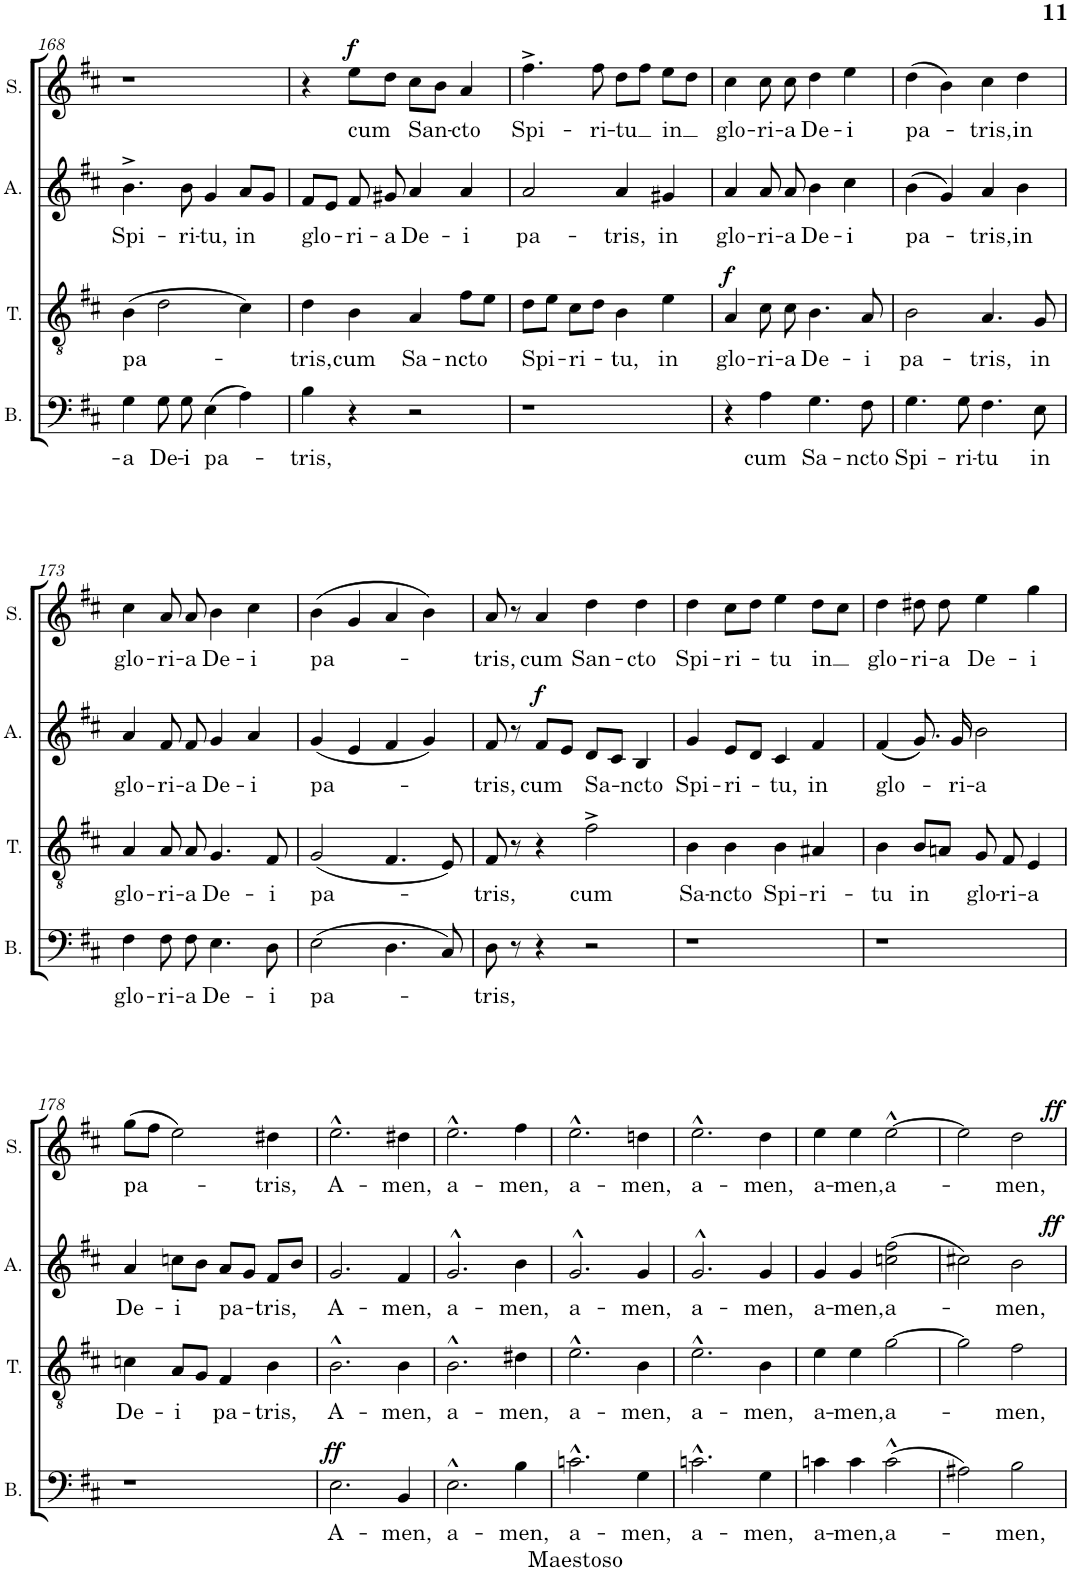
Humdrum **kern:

**kern	**text	**text	**dynam	**kern	**text	**dynam	**kern	**text	**dynam	**kern	**text	**dynam
*part4	*part4	*part4	*part4	*part3	*part3	*part3	*part2	*part2	*part2	*part1	*part1	*part1
*staff4	*staff4	*staff4	*staff4	*staff3	*staff3	*staff3	*staff2	*staff2	*staff2	*staff1	*staff1	*staff1
*I"Bass	*	*	*	*I"Tenor	*	*	*I"Alto	*	*	*I"Soprano	*	*
*I'B.	*	*	*	*I'T.	*	*	*I'A.	*	*	*I'S.	*	*
!!LO:PB:g=z
*clefF4	*	*	*	*clefGv2	*	*	*clefG2	*	*	*clefG2	*	*
*k[f#c#]	*	*	*	*k[f#c#]	*	*	*k[f#c#]	*	*	*k[f#c#]	*	*
*M4/4	*	*	*	*M4/4	*	*	*M4/4	*	*	*M4/4	*	*
*met(c)	*	*	*	*met(c)	*	*	*met(c)	*	*	*met(c)	*	*
=168	=168	=168	=168	=168	=168	=168	=168	=168	=168	=168	=168	=168
!	!LO:LY:b	!	!	!	!LO:LY:b	!	!	!LO:LY:b	!	!	!	!
4G\	-a	.	.	(4B\	pa-	.	4.b^\	Spi-	.	1r	.	.
!	!LO:LY:b	!	!	!	!	!	!	!	!	!	!	!
8G\L	De-	.	.	2d\	.	.	.	.	.	.	.	.
!	!LO:LY:b	!	!	!	!	!	!	!LO:LY:b	!	!	!	!
8G\J	-i	.	.	.	.	.	8b\	-ri-	.	.	.	.
!	!LO:LY:b	!	!	!	!	!	!	!LO:LY:b	!	!	!	!
(4E\	pa-	.	.	.	.	.	4g/	-tu,	.	.	.	.
!	!	!	!	!	!	!	!	!LO:LY:b	!	!	!	!
4A\)	.	.	.	4c#\)	.	.	8a/L	in	.	.	.	.
.	.	.	.	.	.	.	8g/J	.	.	.	.	.
=169	=169	=169	=169	=169	=169	=169	=169	=169	=169	=169	=169	=169
!	!LO:LY:b	!	!	!	!LO:LY:b	!	!	!LO:LY:b	!	!	!	!
4B\	-tris,	.	.	4d\	-tris,	.	8f#/L	glo-	.	4r	.	.
.	.	.	.	.	.	.	8e/J	.	.	.	.	.
!	!	!	!	!	!LO:LY:b	!	!	!LO:LY:b	!	!	!LO:LY:b	!LO:DY:a
4r	.	.	.	4B\	cum	.	8f#/	-ri-	.	8ee\L	cum	f
!	!	!	!	!	!	!	!	!LO:LY:b	!	!	!	!
.	.	.	.	.	.	.	8g#X/	-a	.	8dd\J	.	.
!	!	!	!	!	!LO:LY:b	!	!	!LO:LY:b	!	!	!LO:LY:b	!
2r	.	.	.	4A/	Sa-	.	4a/	De-	.	8cc#\L	San-	.
.	.	.	.	.	.	.	.	.	.	8b\J	.	.
!	!	!	!	!	!LO:LY:b	!	!	!LO:LY:b	!	!	!LO:LY:b	!
.	.	.	.	8f#\L	-ncto	.	4a/	-i	.	4a/	-cto	.
.	.	.	.	8e\J	.	.	.	.	.	.	.	.
=170	=170	=170	=170	=170	=170	=170	=170	=170	=170	=170	=170	=170
!	!	!	!	!	!LO:LY:b	!	!	!LO:LY:b	!	!	!LO:LY:b	!
1r	.	.	.	8d\L	Spi-	.	2a/	pa-	.	4.ff#^\	Spi-	.
.	.	.	.	8e\J	.	.	.	.	.	.	.	.
!	!	!	!	!	!LO:LY:b	!	!	!	!	!	!	!
.	.	.	.	8c#\L	-ri-	.	.	.	.	.	.	.
!	!	!	!	!	!	!	!	!	!	!	!LO:LY:b	!
.	.	.	.	8d\J	.	.	.	.	.	8ff#\	-ri-	.
!	!	!	!	!	!LO:LY:b	!	!	!LO:LY:b	!	!	!LO:LY:b	!
.	.	.	.	4B\	-tu,	.	4a/	-tris,	.	8dd\L	-tu	.
.	.	.	.	.	.	.	.	.	.	8ff#\J	.	.
!	!	!	!	!	!LO:LY:b	!	!	!LO:LY:b	!	!	!LO:LY:b	!
.	.	.	.	4e\	in	.	4g#X/	in	.	8ee\L	in	.
.	.	.	.	.	.	.	.	.	.	8dd\J	.	.
=171	=171	=171	=171	=171	=171	=171	=171	=171	=171	=171	=171	=171
!	!	!	!	!	!LO:LY:b	!LO:DY:a	!	!LO:LY:b	!	!	!LO:LY:b	!
4r	.	.	.	4A/	glo-	f	4a/	glo-	.	4cc#\	glo-	.
!	!LO:LY:b	!	!	!	!LO:LY:b	!	!	!LO:LY:b	!	!	!LO:LY:b	!
4A\	cum	.	.	8c#\	-ri-	.	8a/	-ri-	.	8cc#\	-ri-	.
!	!	!	!	!	!LO:LY:b	!	!	!LO:LY:b	!	!	!LO:LY:b	!
.	.	.	.	8c#\	-a	.	8a/	-a	.	8cc#\	-a	.
!	!LO:LY:b	!	!	!	!LO:LY:b	!	!	!LO:LY:b	!	!	!LO:LY:b	!
4.G\	Sa-	.	.	4.B\	De-	.	4b\	De-	.	4dd\	De-	.
!	!	!	!	!	!	!	!	!LO:LY:b	!	!	!LO:LY:b	!
.	.	.	.	.	.	.	4cc#\	-i	.	4ee\	-i	.
!	!LO:LY:b	!	!	!	!LO:LY:b	!	!	!	!	!	!	!
8F#\	-ncto	.	.	8A/	-i	.	.	.	.	.	.	.
=172	=172	=172	=172	=172	=172	=172	=172	=172	=172	=172	=172	=172
!	!LO:LY:b	!	!	!	!LO:LY:b	!	!	!LO:LY:b	!	!	!LO:LY:b	!
4.G\	Spi-	.	.	2B\	pa-	.	(4b\	pa-	.	(4dd\	pa-	.
.	.	.	.	.	.	.	4g/)	.	.	4b\)	.	.
!	!LO:LY:b	!	!	!	!	!	!	!	!	!	!	!
8G\	-ri-	.	.	.	.	.	.	.	.	.	.	.
!	!LO:LY:b	!	!	!	!LO:LY:b	!	!	!LO:LY:b	!	!	!LO:LY:b	!
4.F#\	-tu	.	.	4.A/	-tris,	.	4a/	-tris,	.	4cc#\	-tris,	.
!	!	!	!	!	!	!	!	!LO:LY:b	!	!	!LO:LY:b	!
.	.	.	.	.	.	.	4b\	in	.	4dd\	in	.
!	!LO:LY:b	!	!	!	!LO:LY:b	!	!	!	!	!	!	!
8E\	in	.	.	8G/	in	.	.	.	.	.	.	.
!!LO:LB:g=z
=173	=173	=173	=173	=173	=173	=173	=173	=173	=173	=173	=173	=173
!	!LO:LY:b	!	!	!	!LO:LY:b	!	!	!LO:LY:b	!	!	!LO:LY:b	!
4F#\	glo-	.	.	4A/	glo-	.	4a/	glo-	.	4cc#\	glo-	.
!	!LO:LY:b	!	!	!	!LO:LY:b	!	!	!LO:LY:b	!	!	!LO:LY:b	!
8F#\L	-ri-	.	.	8A/	-ri-	.	8f#/	-ri-	.	8a/	-ri-	.
!	!LO:LY:b	!	!	!	!LO:LY:b	!	!	!LO:LY:b	!	!	!LO:LY:b	!
8F#\J	-a	.	.	8A/	-a	.	8f#/	-a	.	8a/	-a	.
!	!LO:LY:b	!	!	!	!LO:LY:b	!	!	!LO:LY:b	!	!	!LO:LY:b	!
4.E\	De-	.	.	4.G/	De-	.	4g/	De-	.	4b\	De-	.
!	!	!	!	!	!	!	!	!LO:LY:b	!	!	!LO:LY:b	!
.	.	.	.	.	.	.	4a/	-i	.	4cc#\	-i	.
!	!LO:LY:b	!	!	!	!LO:LY:b	!	!	!	!	!	!	!
8D\	-i	.	.	8F#/	-i	.	.	.	.	.	.	.
=174	=174	=174	=174	=174	=174	=174	=174	=174	=174	=174	=174	=174
!	!LO:LY:b	!	!	!	!LO:LY:b	!	!	!LO:LY:b	!	!	!LO:LY:b	!
(2E\	pa-	.	.	(2G/	pa-	.	(4g/	pa-	.	(4b\	pa-	.
.	.	.	.	.	.	.	4e/	.	.	4g/	.	.
4.D\	.	.	.	4.F#/	.	.	4f#/	.	.	4a/	.	.
.	.	.	.	.	.	.	4g/)	.	.	4b\)	.	.
8C#/)	.	.	.	8E/)	.	.	.	.	.	.	.	.
=175	=175	=175	=175	=175	=175	=175	=175	=175	=175	=175	=175	=175
!	!LO:LY:b	!	!	!	!LO:LY:b	!	!	!LO:LY:b	!	!	!LO:LY:b	!
8D\	-tris,	.	.	8F#/	-tris,	.	8f#/	-tris,	.	8a/	-tris,	.
8r	.	.	.	8r	.	.	8r	.	.	8r	.	.
!	!	!	!	!	!	!	!	!LO:LY:b	!LO:DY:a	!	!LO:LY:b	!
4r	.	.	.	4r	.	.	8f#/L	cum	f	4a/	cum	.
.	.	.	.	.	.	.	8e/J	.	.	.	.	.
!	!	!	!	!	!LO:LY:b	!	!	!LO:LY:b	!	!	!LO:LY:b	!
2r	.	.	.	2f#^\	cum	.	8d/L	Sa-	.	4dd\	San-	.
.	.	.	.	.	.	.	8c#/J	.	.	.	.	.
!	!	!	!	!	!	!	!	!LO:LY:b	!	!	!LO:LY:b	!
.	.	.	.	.	.	.	4B/	-ncto	.	4dd\	-cto	.
=176	=176	=176	=176	=176	=176	=176	=176	=176	=176	=176	=176	=176
!	!	!	!	!	!LO:LY:b	!	!	!LO:LY:b	!	!	!LO:LY:b	!
1r	.	.	.	4B\	Sa-	.	4g/	Spi-	.	4dd\	Spi-	.
!	!	!	!	!	!LO:LY:b	!	!	!LO:LY:b	!	!	!LO:LY:b	!
.	.	.	.	4B\	-ncto	.	8e/L	-ri-	.	8cc#\L	-ri-	.
.	.	.	.	.	.	.	8d/J	.	.	8dd\J	.	.
!	!	!	!	!	!LO:LY:b	!	!	!LO:LY:b	!	!	!LO:LY:b	!
.	.	.	.	4B\	Spi-	.	4c#/	-tu,	.	4ee\	-tu	.
!	!	!	!	!	!LO:LY:b	!	!	!LO:LY:b	!	!	!LO:LY:b	!
.	.	.	.	4A#X/	-ri-	.	4f#/	in	.	8dd\L	in	.
.	.	.	.	.	.	.	.	.	.	8cc#\J	.	.
=177	=177	=177	=177	=177	=177	=177	=177	=177	=177	=177	=177	=177
!	!	!	!	!	!LO:LY:b	!	!	!LO:LY:b	!	!	!LO:LY:b	!
1r	.	.	.	4B\	-tu	.	(4f#/	glo-	.	4dd\	glo-	.
!	!	!	!	!	!LO:LY:b	!	!	!	!	!	!LO:LY:b	!
.	.	.	.	8B/L	in	.	8.g/)	.	.	8dd#X\	-ri-	.
!	!	!	!	!	!	!	!	!	!	!	!LO:LY:b	!
.	.	.	.	8An/J	.	.	.	.	.	8dd#\	-a	.
!	!	!	!	!	!	!	!	!LO:LY:b	!	!	!	!
.	.	.	.	.	.	.	16g/	-ri-	.	.	.	.
!	!	!	!	!	!LO:LY:b	!	!	!LO:LY:b	!	!	!LO:LY:b	!
.	.	.	.	8G/	glo-	.	2b\	-a	.	4ee\	De-	.
!	!	!	!	!	!LO:LY:b	!	!	!	!	!	!	!
.	.	.	.	8F#/	-ri-	.	.	.	.	.	.	.
!	!	!	!	!	!LO:LY:b	!	!	!	!	!	!LO:LY:b	!
.	.	.	.	4E/	-a	.	.	.	.	4gg\	-i	.
!!LO:LB:g=z
=178	=178	=178	=178	=178	=178	=178	=178	=178	=178	=178	=178	=178
!	!	!	!	!	!LO:LY:b	!	!	!LO:LY:b	!	!	!LO:LY:b	!
1r	.	.	.	4cn\	De-	.	4a/	De-	.	(8gg\L	pa-	.
.	.	.	.	.	.	.	.	.	.	8ff#\J	.	.
!	!	!	!	!	!LO:LY:b	!	!	!LO:LY:b	!	!	!	!
.	.	.	.	8A/L	-i	.	8ccn\L	-i	.	2ee\)	.	.
.	.	.	.	8G/J	.	.	8b\J	.	.	.	.	.
!	!	!	!	!	!LO:LY:b	!	!	!LO:LY:b	!	!	!	!
.	.	.	.	4F#/	pa-	.	8a/L	pa-	.	.	.	.
.	.	.	.	.	.	.	8g/J	.	.	.	.	.
!	!	!	!	!	!LO:LY:b	!	!	!LO:LY:b	!	!	!LO:LY:b	!
.	.	.	.	4B\	-tris,	.	8f#/L	-tris,	.	4dd#X\	-tris,	.
.	.	.	.	.	.	.	8b/J	.	.	.	.	.
=179	=179	=179	=179	=179	=179	=179	=179	=179	=179	=179	=179	=179
!	!LO:LY:b	!	!LO:DY:a	!	!LO:LY:b	!	!	!LO:LY:b	!	!	!LO:LY:b	!
2.E\	A-	.	ff	2.B^^\	A-	.	2.g/	A-	.	2.ee^^\	A-	.
!	!LO:LY:b	!	!	!	!LO:LY:b	!	!	!LO:LY:b	!	!	!LO:LY:b	!
4BB/	-men,	.	.	4B\	-men,	.	4f#/	-men,	.	4dd#X\	-men,	.
=180	=180	=180	=180	=180	=180	=180	=180	=180	=180	=180	=180	=180
!	!LO:LY:b	!	!	!	!LO:LY:b	!	!	!LO:LY:b	!	!	!LO:LY:b	!
2.E^^\	a-	.	.	2.B^^\	a-	.	2.g^^/	a-	.	2.ee^^\	a-	.
!	!LO:LY:b	!	!	!	!LO:LY:b	!	!	!LO:LY:b	!	!	!LO:LY:b	!
4B\	-men,	.	.	4d#X\	-men,	.	4b\	-men,	.	4ff#\	-men,	.
=181	=181	=181	=181	=181	=181	=181	=181	=181	=181	=181	=181	=181
!	!LO:LY:b	!LO:LY:b	!	!	!LO:LY:b	!	!	!LO:LY:b	!	!	!LO:LY:b	!
2.cn^^\	a-	Maestoso	.	2.e^^\	a-	.	2.g^^/	a-	.	2.ee^^\	a-	.
!	!LO:LY:b	!	!	!	!LO:LY:b	!	!	!LO:LY:b	!	!	!LO:LY:b	!
4G\	-men,	.	.	4B\	-men,	.	4g/	-men,	.	4ddn\	-men,	.
=182	=182	=182	=182	=182	=182	=182	=182	=182	=182	=182	=182	=182
!	!LO:LY:b	!	!	!	!LO:LY:b	!	!	!LO:LY:b	!	!	!LO:LY:b	!
2.cn^^\	a-	.	.	2.e^^\	a-	.	2.g^^/	a-	.	2.ee^^\	a-	.
!	!LO:LY:b	!	!	!	!LO:LY:b	!	!	!LO:LY:b	!	!	!LO:LY:b	!
4G\	-men,	.	.	4B\	-men,	.	4g/	-men,	.	4dd\	-men,	.
=183	=183	=183	=183	=183	=183	=183	=183	=183	=183	=183	=183	=183
!	!LO:LY:b	!	!	!	!LO:LY:b	!	!	!LO:LY:b	!	!	!LO:LY:b	!
4cn\	a-	.	.	4e\	a-	.	4g/	a-	.	4ee\	a-	.
!	!LO:LY:b	!	!	!	!LO:LY:b	!	!	!LO:LY:b	!	!	!LO:LY:b	!
4c\	-men,	.	.	4e\	-men,	.	4g/	-men,	.	4ee\	-men,	.
!	!LO:LY:b	!	!	!	!LO:LY:b	!	!	!LO:LY:b	!	!	!LO:LY:b	!
(2c^^\	a-	.	.	[2g\	a-	.	(2ccn\ 2ff#\	a-	.	[2ee^^\	a-	.
=184	=184	=184	=184	=184	=184	=184	=184	=184	=184	=184	=184	=184
2A#X\)	.	.	.	2g\]	.	.	2cc#X\)	.	.	2ee\]	.	.
!	!LO:LY:b	!	!	!	!LO:LY:b	!	!	!LO:LY:b	!LO:DY:a	!	!LO:LY:b	!LO:DY:a
2B\	-men,	.	.	2f#\	-men,	.	2b\	-men,	ff	2dd\	-men,	ff
=	=	=	=	=	=	=	=	=	=	=	=	=
*-	*-	*-	*-	*-	*-	*-	*-	*-	*-	*-	*-	*-
